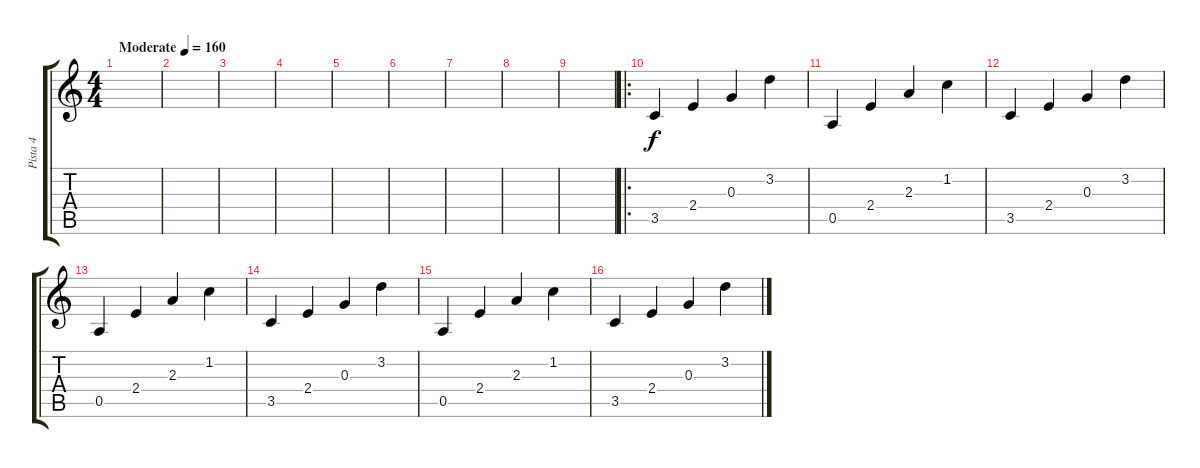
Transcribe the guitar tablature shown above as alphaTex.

\track ("Pista 4" "Pista 4") {instrument electricguitarjazz}
\staff {score tabs}
\tuning (E4 B3 G3 D3 A2 E2) {hide}
\ts (4 4)
\tempo (160 "Moderate")
\clef g2
\ks c
|
|
|
|
|
|
|
|
|
\ro
3.5.4 2.4.4 0.3.4 3.2.4 |
0.5.4 2.4.4 2.3.4 1.2.4 |
3.5.4 2.4.4 0.3.4 3.2.4 |
0.5.4 2.4.4 2.3.4 1.2.4 |
3.5.4 2.4.4 0.3.4 3.2.4 |
0.5.4 2.4.4 2.3.4 1.2.4 |
3.5.4 2.4.4 0.3.4 3.2.4
